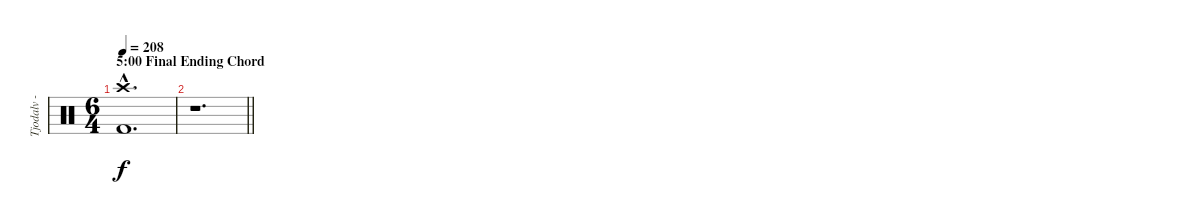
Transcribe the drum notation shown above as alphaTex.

\track ("Tjodalv - Drums And Percussion" "Tjodalv - ") {instrument percussion}
\staff {score}
\articulation defaults
\ts (6 4)
\section ("" "5:00 Final Ending Chord")
\tempo 208
\clef neutral
\ks c
("Kick (hit) 2"{hac} "Crash high (hit)"{hac}).1{d dy f} |
\barLineRight lightlight
r.1{d}
